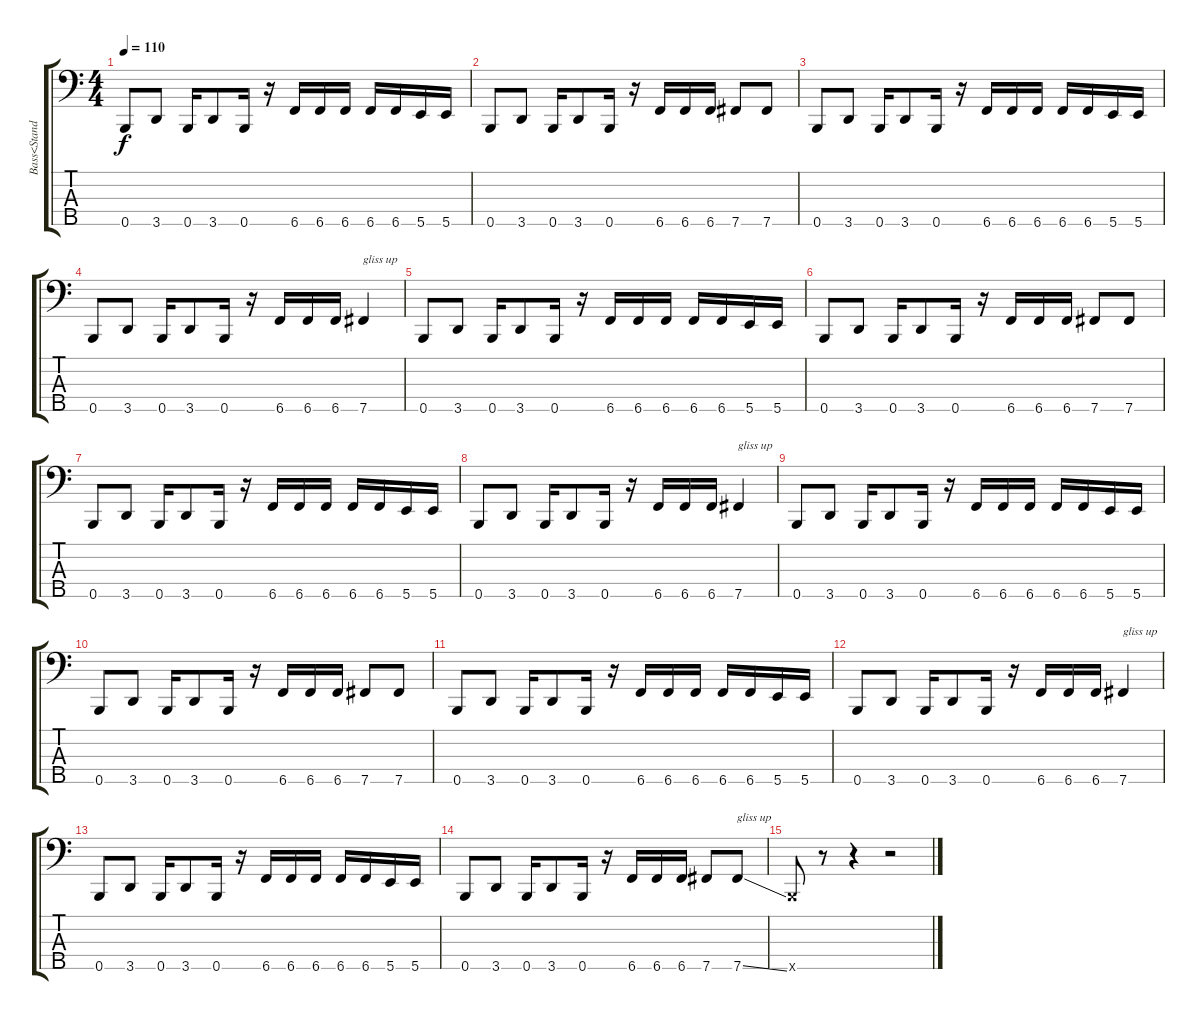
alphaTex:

\track ("Bass<Standard>" "Bass<Stand") {instrument electricbassfinger}
\staff {score tabs}
\tuning (G2 D2 A1 E1 B0) {hide}
\ts (4 4)
\tempo 110
\clef f4
\ks c
0.5.8{dy f} 3.5.8 0.5.16 3.5.8 0.5.16 r.16 6.5.16 6.5.16 6.5.16 6.5.16 6.5.16 5.5.16 5.5.16 |
0.5.8 3.5.8 0.5.16 3.5.8 0.5.16 r.16 6.5.16 6.5.16 6.5.16 7.5.8 7.5.8 |
0.5.8 3.5.8 0.5.16 3.5.8 0.5.16 r.16 6.5.16 6.5.16 6.5.16 6.5.16 6.5.16 5.5.16 5.5.16 |
0.5.8 3.5.8 0.5.16 3.5.8 0.5.16 r.16 6.5.16 6.5.16 6.5.16 7.5.4{txt "gliss up"} |
0.5.8 3.5.8 0.5.16 3.5.8 0.5.16 r.16 6.5.16 6.5.16 6.5.16 6.5.16 6.5.16 5.5.16 5.5.16 |
0.5.8 3.5.8 0.5.16 3.5.8 0.5.16 r.16 6.5.16 6.5.16 6.5.16 7.5.8 7.5.8 |
0.5.8 3.5.8 0.5.16 3.5.8 0.5.16 r.16 6.5.16 6.5.16 6.5.16 6.5.16 6.5.16 5.5.16 5.5.16 |
0.5.8 3.5.8 0.5.16 3.5.8 0.5.16 r.16 6.5.16 6.5.16 6.5.16 7.5.4{txt "gliss up"} |
0.5.8 3.5.8 0.5.16 3.5.8 0.5.16 r.16 6.5.16 6.5.16 6.5.16 6.5.16 6.5.16 5.5.16 5.5.16 |
0.5.8 3.5.8 0.5.16 3.5.8 0.5.16 r.16 6.5.16 6.5.16 6.5.16 7.5.8 7.5.8 |
0.5.8 3.5.8 0.5.16 3.5.8 0.5.16 r.16 6.5.16 6.5.16 6.5.16 6.5.16 6.5.16 5.5.16 5.5.16 |
0.5.8 3.5.8 0.5.16 3.5.8 0.5.16 r.16 6.5.16 6.5.16 6.5.16 7.5.4{txt "gliss up"} |
0.5.8 3.5.8 0.5.16 3.5.8 0.5.16 r.16 6.5.16 6.5.16 6.5.16 6.5.16 6.5.16 5.5.16 5.5.16 |
0.5.8 3.5.8 0.5.16 3.5.8 0.5.16 r.16 6.5.16 6.5.16 6.5.16 7.5.8 7.5{ss}.8{txt "gliss up"} |
0.5{x}.8 r.8 r.4 r.2
